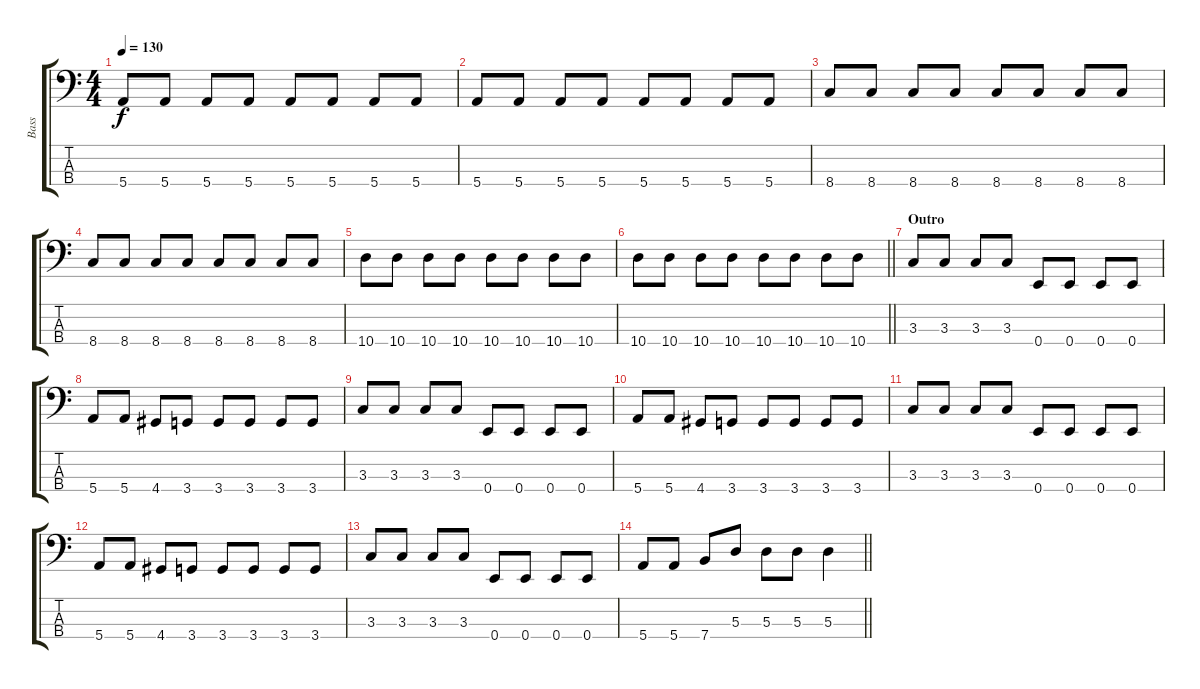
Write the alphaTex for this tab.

\track ("Bass" "Bass") {instrument electricbasspick}
\staff {score tabs}
\tuning (G2 D2 A1 E1) {hide}
\ts (4 4)
\tempo 130
\clef f4
\ks c
5.4.8{dy f} 5.4.8 5.4.8 5.4.8 5.4.8 5.4.8 5.4.8 5.4.8 |
5.4.8 5.4.8 5.4.8 5.4.8 5.4.8 5.4.8 5.4.8 5.4.8 |
8.4.8 8.4.8 8.4.8 8.4.8 8.4.8 8.4.8 8.4.8 8.4.8 |
8.4.8 8.4.8 8.4.8 8.4.8 8.4.8 8.4.8 8.4.8 8.4.8 |
10.4.8 10.4.8 10.4.8 10.4.8 10.4.8 10.4.8 10.4.8 10.4.8 |
\barLineRight lightlight
10.4.8 10.4.8 10.4.8 10.4.8 10.4.8 10.4.8 10.4.8 10.4.8 |
\section ("" "Outro")
3.3.8 3.3.8 3.3.8 3.3.8 0.4.8 0.4.8 0.4.8 0.4.8 |
5.4.8 5.4.8 4.4.8 3.4.8 3.4.8 3.4.8 3.4.8 3.4.8 |
3.3.8 3.3.8 3.3.8 3.3.8 0.4.8 0.4.8 0.4.8 0.4.8 |
5.4.8 5.4.8 4.4.8 3.4.8 3.4.8 3.4.8 3.4.8 3.4.8 |
3.3.8 3.3.8 3.3.8 3.3.8 0.4.8 0.4.8 0.4.8 0.4.8 |
5.4.8 5.4.8 4.4.8 3.4.8 3.4.8 3.4.8 3.4.8 3.4.8 |
3.3.8 3.3.8 3.3.8 3.3.8 0.4.8 0.4.8 0.4.8 0.4.8 |
\barLineRight lightlight
5.4.8 5.4.8 7.4.8 5.3.8 5.3.8 5.3.8 5.3.4
